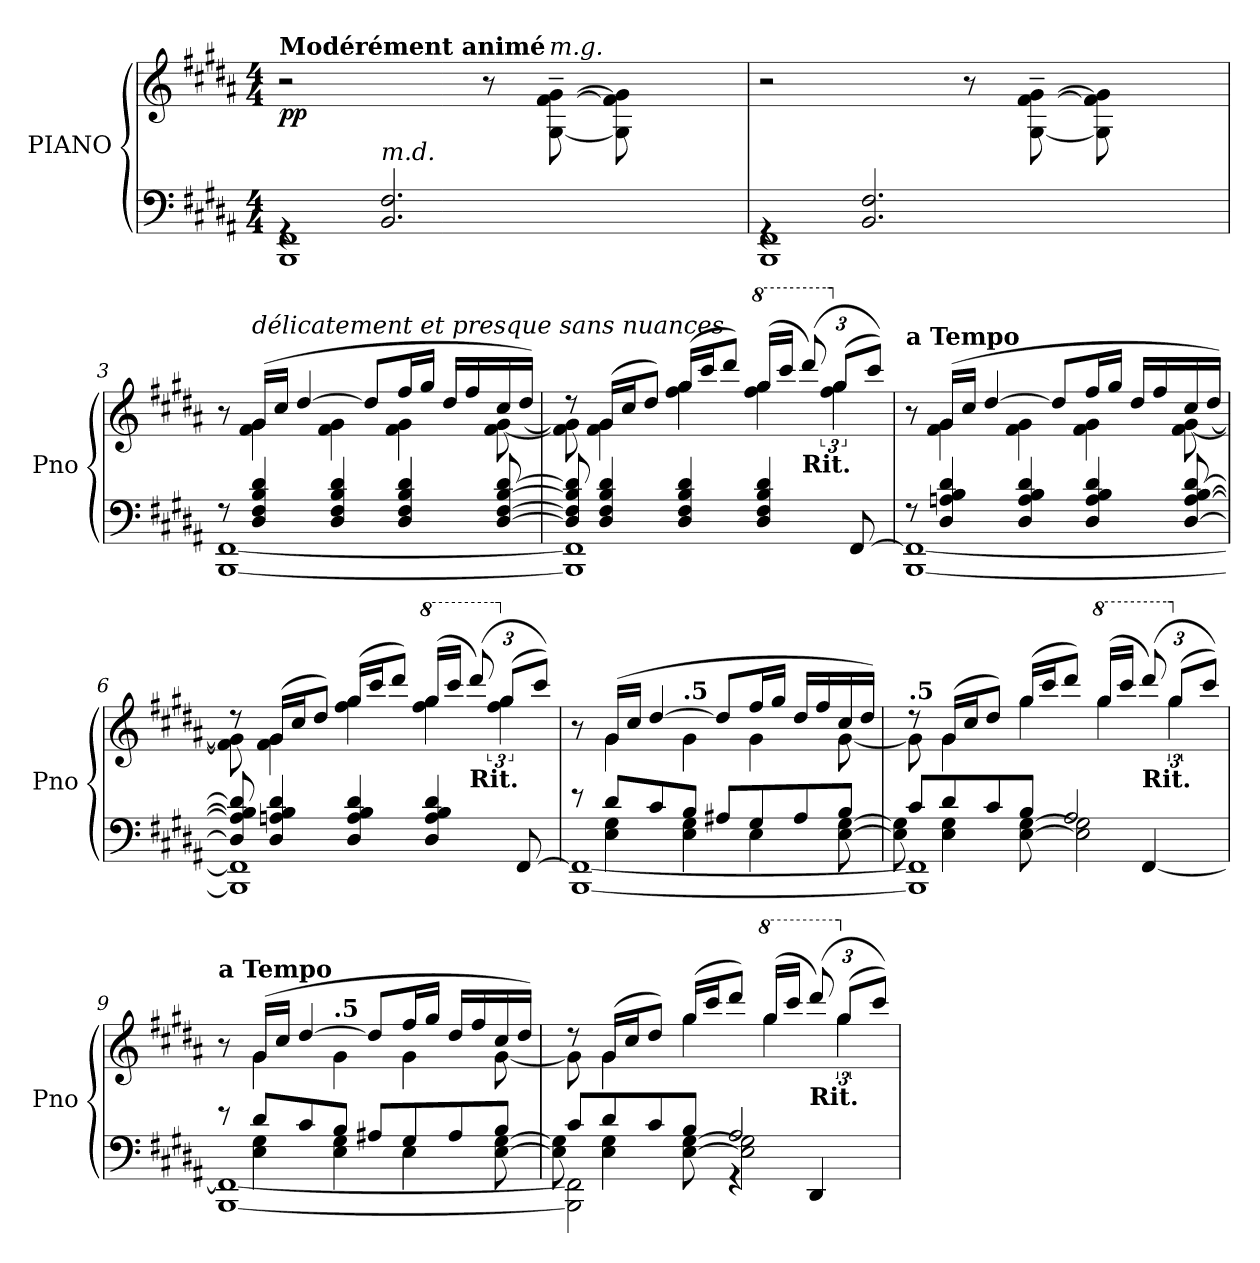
**kern	**kern	**dynam
*part1	*part1	*part1
*staff2	*staff1	*staff1/2
*I"PIANO	*	*
*I'Pno	*	*
*clefF4	*clefG2	*
*k[f#c#g#d#a#]	*k[f#c#g#d#a#]	*
*M4/4	*M4/4	*
=1	=1	=1
*^	*	*
*	*^	*	*
!	!	!	!LO:TX:a:B:t=Modérément animé	!
!	!	!	!	!LO:DY:b
2..ryy	4rGG	1BBB 1FF#	2r	pp
!	!LO:TX:a:i:t=m.d.	!	!	!
.	2.BB/ 2.F#/	.	.	.
.	.	.	8r	.
!	!	!	!LO:TX:a:i:t=m.g.	!
.	.	.	(<[8G#\~ [8f#\~ [8g#\~	.
.	.	.	8G#\] 8f#\] 8g#\]L	.
8BB/ 8F#/J	.	.	8ryy	.
=2	=2	=2	=2	=2
2..ryy	4rGG	1BBB 1FF#)	2r	.
.	2.BB/ 2.F#/	.	.	.
.	.	.	8r	.
.	.	.	(<[8G#\~ [8f#\~ [8g#\~	.
.	.	.	8G#\] 8f#\] 8g#\]L	.
8BB/ 8F#/J	.	.	8ryy	.
*	*v	*v	*	*
=3	=3	=3	=3
*	*	*^	*
8r	[1BBB [1FF#)	8r	8ryy	.
*	*	*MM70	*	*
!	!	!LO:TX:a:i:t=délicatement et presque sans nuances	!	!
4D#/ 4F#/ 4B/ 4d#/	.	(>16g#/LL	4f#\ 4g#\	.
.	.	16cc#/JJ	.	.
.	.	[4dd#/	.	.
4D#/ 4F#/ 4B/ 4d#/	.	.	4f#\ 4g#\	.
.	.	8dd#/L]	.	.
*	*	*MM75	*	*
4D#/ 4F#/ 4B/ 4d#/	.	16ff#/L	4f#\ 4g#\	.
.	.	16gg#/JJ	.	.
*	*	*MM80	*	*
.	.	16dd#/LL	.	.
.	.	16ff#/	.	.
*	*	*MM70	*	*
[8D#/ [8F#/ [8B/ [8d#/	.	16cc#/	[8f#\ [8g#\	.
.	.	16dd#/JJ)	.	.
!!LO:LB:g=z
=4	=4	=4	=4	=4
*	*	*	*^	*
8D#/] 8F#/] 8B/] 8d#/]	1BBB] 1FF#]	8r	8f#\] 8g#\]	4ryy	.
4D#/ 4F#/ 4B/ 4d#/	.	(>16g#/LL	4f#\ 4g#\	.	.
.	.	16cc#/J	.	.	.
.	.	8dd#/J)	.	4ryy	.
*	*	*MM80	*	*	*
4D#/ 4F#/ 4B/ 4d#/	.	(>16gg#/LL	4ff#\ 4gg#\	.	.
.	.	16ccc#/J	.	.	.
.	.	8ddd#/J)	.	4ryy	.
*	*	*8va	*	*	*
*	*	*MM70	*	*	*
4D#/ 4F#/ 4B/ 4d#/	.	(>16ggg#/LL	4fff#\ 4ggg#\	.	.
*	*	*MM60	*	*	*
.	.	16cccc#/JJ	.	.	.
*	*	*Xbrackettup	*	*brackettup	*
!	!	!LO:TX:b:B:t=Rit.	!	!	!
.	.	(<12dddd#/)	.	12ryy	.
*	*	*X8va	*	*	*
*	*	*MM40	*	*	*
.	.	(>12gg#/L	.	6ff#\ 6gg#\	.
*	*	*MM30	*	*	*
[8FF#/	.	.	8ryy	.	.
.	.	12ccc#/J))	.	.	.
*	*	*	*v	*v	*
=5	=5	=5	=5	=5
!	!	!LO:TX:a:B:t=a Tempo	!	!
8r	[1BBB 1FF#_	8r	8ryy	.
*	*	*MM70	*	*
4D#/ 4An/ 4B/ 4d#/	.	(>16g#/LL	4f#\ 4g#\	.
.	.	16cc#/JJ	.	.
.	.	[4dd#/	.	.
4D#/ 4A/ 4B/ 4d#/	.	.	4f#\ 4g#\	.
.	.	8dd#/L]	.	.
*	*	*MM75	*	*
4D#/ 4A/ 4B/ 4d#/	.	16ff#/L	4f#\ 4g#\	.
.	.	16gg#/JJ	.	.
*	*	*MM80	*	*
.	.	16dd#/LL	.	.
.	.	16ff#/	.	.
*	*	*MM75	*	*
[8D#/ [8A/ [8B/ [8d#/	.	16cc#/	[8f#\ [8g#\	.
.	.	16dd#/JJ)	.	.
*	*	*v	*v	*
=6	=6	=6	=6
*	*	*MM70	*
*	*	*^	*
*	*	*	*^	*
8D#/] 8A/] 8B/] 8d#/]	1BBB] 1FF#]	8r	8f#\] 8g#\]	4ryy	.
4D#/ 4An/ 4B/ 4d#/	.	(>16g#/LL	4f#\ 4g#\	.	.
.	.	16cc#/J	.	.	.
.	.	8dd#/J)	.	4ryy	.
*	*	*MM75	*	*	*
4D#/ 4A/ 4B/ 4d#/	.	(>16gg#/LL	4ff#\ 4gg#\	.	.
.	.	16ccc#/J	.	.	.
.	.	8ddd#/J)	.	4ryy	.
*	*	*8va	*	*	*
*	*	*MM70	*	*	*
4D#/ 4A/ 4B/ 4d#/	.	(>16ggg#/LL	4fff#\ 4ggg#\	.	.
.	.	16cccc#/JJ	.	.	.
*	*	*Xbrackettup	*	*brackettup	*
*	*	*MM60	*	*	*
!	!	!LO:TX:b:B:t=Rit.	!	!	!
.	.	(<12dddd#/)	.	12ryy	.
*	*	*X8va	*	*	*
*	*	*MM40	*	*	*
.	.	(>12gg#/L	.	6ff#\ 6gg#\	.
*	*	*MM30	*	*	*
[8FF#/	.	.	8ryy	.	.
.	.	12ccc#/J))	.	.	.
*v	*v	*	*	*	*
*	*v	*v	*v	*
!!LO:LB:g=z
=7	=7	=7
*	*MM60	*
*^	*^	*
*	*^	*	*	*
8r	[1BBB 1FF#_	8ryy	8r	8ryy	.
*	*	*	*MM70	*	*
8d#/L	.	4E\ 4G#\	(>16g#/LL	4g#\	.
.	.	.	16cc#/JJ	.	.
8c#/	.	.	[4dd#/	.	.
*	*	*	*MM72	*	*
!	!	!	!	!LO:TX:a:B:t=.5	!
8B/J	.	4E\ 4G#\	.	4g#\	.
8A#X/L	.	.	8dd#/L]	.	.
8G#/	.	4E\	16ff#/L	4g#\	.
.	.	.	16gg#/JJ	.	.
*	*	*	*MM75	*	*
8A#/	.	.	16dd#/LL	.	.
.	.	.	16ff#/	.	.
8B/J	.	[8E\ [8G#\	16cc#/	[8g#\	.
.	.	.	16dd#/JJ)	.	.
*v	*v	*v	*	*	*
*	*v	*v	*
=8	=8	=8
*	*MM77	*
*^	*^	*
*	*^	*	*^	*
*	*	*^	*	*	*	*
!	!	!	!	!LO:TX:a:B:t=.5	!	!	!
8c#/L	1BBB] 1FF#]	8E\] 8G#\]	2.ryy	8r	8g#\]	4ryy	.
8d#/	.	4E\ 4G#\	.	(>16g#/LL	4g#\	.	.
.	.	.	.	16cc#/J	.	.	.
*	*	*	*	*MM80	*	*	*
8c#/	.	.	.	8dd#/J)	.	4ryy	.
8B/J	.	[8E\ [8G#\	.	(>16gg#/LL	4gg#\	.	.
.	.	.	.	16ccc#/J	.	.	.
2A#/	.	2E\] 2G#\]	.	8ddd#/J)	.	4ryy	.
*	*	*	*	*8va	*	*	*
.	.	.	.	(>16ggg#/LL	4ggg#\	.	.
*	*	*	*	*MM60	*	*	*
.	.	.	.	16cccc#/JJ	.	.	.
*	*	*	*	*Xbrackettup	*	*brackettup	*
!	!	!	!	!LO:TX:b:B:t=Rit.	!	!	!
.	.	.	[4FF#/	(<12dddd#/)	.	12ryy	.
*	*	*	*	*X8va	*	*	*
*	*	*	*	*MM40	*	*	*
.	.	.	.	(>12gg#/L	.	6gg#\	.
.	.	.	.	.	8ryy	.	.
*	*	*	*	*MM30	*	*	*
.	.	.	.	12ccc#/J))	.	.	.
*	*	*v	*v	*	*	*	*
*	*	*	*	*v	*v	*
=9	=9	=9	=9	=9	=9
!	!	!	!LO:TX:a:B:t=a Tempo	!	!
8r	[1BBB 1FF#_	8ryy	8r	8ryy	.
*	*	*	*MM70	*	*
8d#/L	.	4E\ 4G#\	(>16g#/LL	4g#\	.
.	.	.	16cc#/JJ	.	.
*	*	*	*MM75	*	*
8c#/	.	.	[4dd#/	.	.
*	*	*	*MM77	*	*
!	!	!	!	!LO:TX:a:B:t=.5	!
8B/J	.	4E\ 4G#\	.	4g#\	.
8A#X/L	.	.	8dd#/L]	.	.
*	*	*	*MM80	*	*
8G#/	.	4E\	16ff#/L	4g#\	.
.	.	.	16gg#/JJ	.	.
8A#/	.	.	16dd#/LL	.	.
.	.	.	16ff#/	.	.
8B/J	.	[8E\ [8G#\	16cc#/	[8g#\	.
.	.	.	16dd#/JJ)	.	.
!!LO:LB:g=z
=10	=10	=10	=10	=10	=10
*	*	*	*	*^	*
8c#/L	2BBB\] 2FF#\]	8E\] 8G#\]	8r	8g#\]	4ryy	.
8d#/	.	4E\ 4G#\	(>16g#/LL	4g#\	.	.
.	.	.	16cc#/J	.	.	.
8c#/	.	.	8dd#/J)	.	4ryy	.
8B/J	.	[8E\ [8G#\	(>16gg#/LL	4gg#\	.	.
.	.	.	16ccc#/J	.	.	.
2A#/	4rGG	2E\] 2G#\]	8ddd#/J)	.	4ryy	.
*	*	*	*8va	*	*	*
.	.	.	(>16ggg#/LL	4ggg#\	.	.
*	*	*	*MM60	*	*	*
.	.	.	16cccc#/JJ	.	.	.
*	*	*	*Xbrackettup	*	*brackettup	*
!	!	!	!LO:TX:b:B:t=Rit.	!	!	!
.	4DD#/	.	(<12dddd#/)	.	12ryy	.
*	*	*	*X8va	*	*	*
*	*	*	*MM40	*	*	*
.	.	.	(>12gg#/L	.	6gg#\	.
.	.	.	.	8ryy	.	.
*	*	*	*MM30	*	*	*
.	.	.	12ccc#/J))	.	.	.
*v	*v	*v	*	*	*	*
*	*v	*v	*v	*
=	=	=
*-	*-	*-
